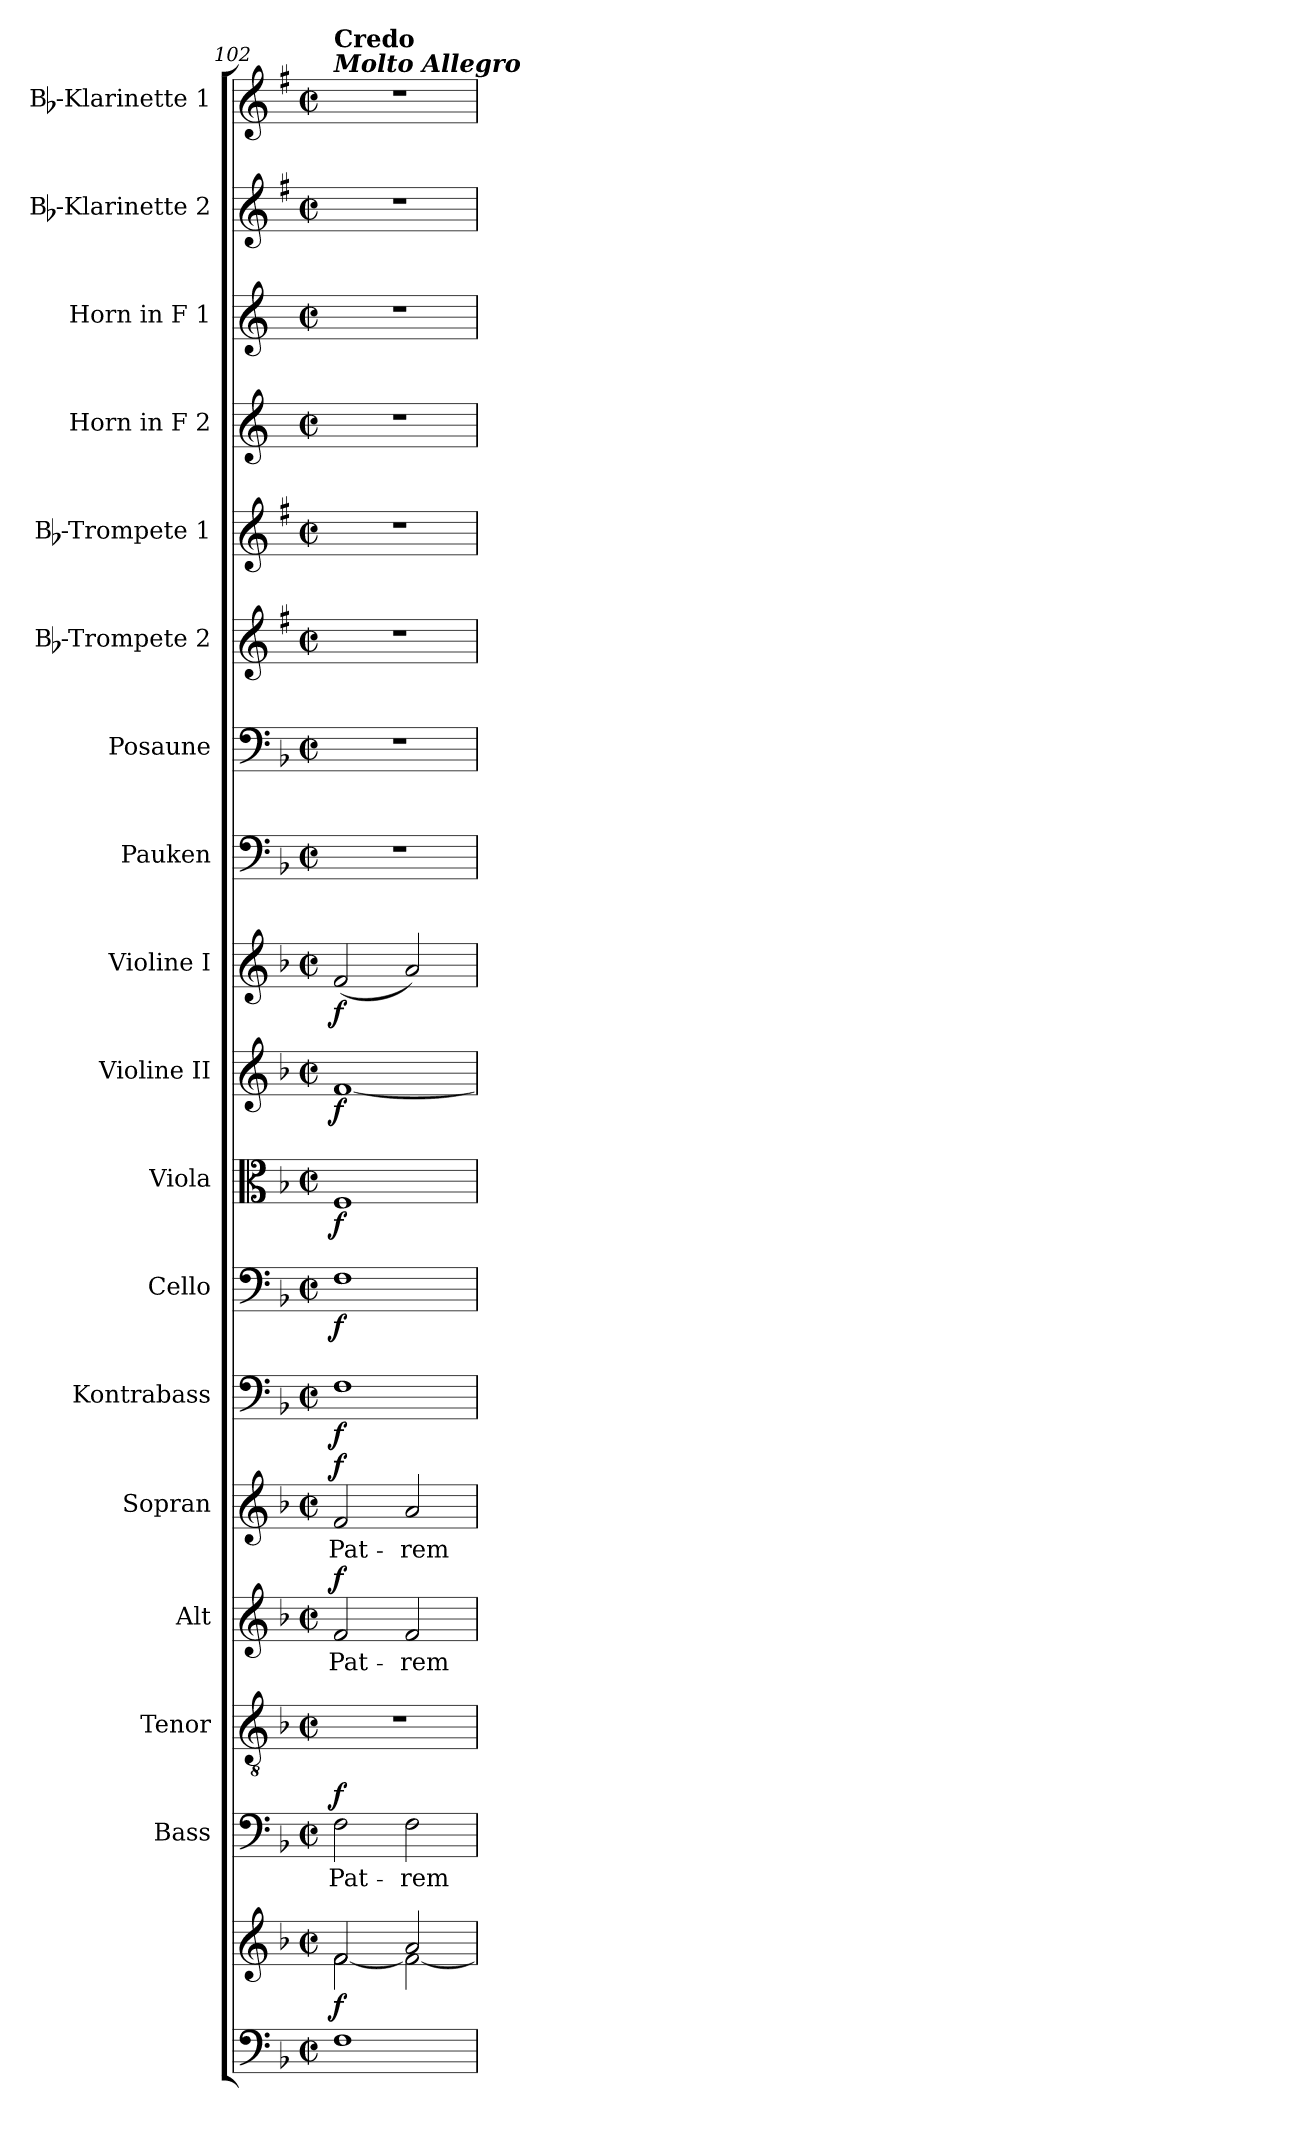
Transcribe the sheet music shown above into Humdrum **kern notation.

**kern	**kern	**dynam	**kern	**text	**dynam	**kern	**kern	**text	**dynam	**kern	**text	**dynam	**kern	**dynam	**kern	**dynam	**kern	**dynam	**kern	**dynam	**kern	**dynam	**kern	**kern	**kern	**kern	**kern	**kern	**kern	**kern
*part18	*part18	*part18	*part17	*part17	*part17	*part16	*part15	*part15	*part15	*part14	*part14	*part14	*part13	*part13	*part12	*part12	*part11	*part11	*part10	*part10	*part9	*part9	*part8	*part7	*part6	*part5	*part4	*part3	*part2	*part1
*staff19	*staff18	*staff18/19	*staff17	*staff17	*staff17	*staff16	*staff15	*staff15	*staff15	*staff14	*staff14	*staff14	*staff13	*staff13	*staff12	*staff12	*staff11	*staff11	*staff10	*staff10	*staff9	*staff9	*staff8	*staff7	*staff6	*staff5	*staff4	*staff3	*staff2	*staff1
*	*	*	*I"Bass	*	*	*I"Tenor	*I"Alt	*	*	*I"Sopran	*	*	*I"Kontrabass	*	*I"Cello	*	*I"Viola	*	*I"Violine II	*	*I"Violine I	*	*I"Pauken	*I"Posaune	*I"Bb-Trompete 2	*I"Bb-Trompete 1	*I"Horn in F 2	*I"Horn in F 1	*I"Bb-Klarinette 2	*I"Bb-Klarinette 1
*	*	*	*I'B.	*	*	*I'T.	*I'A.	*	*	*I'S.	*	*	*I'Kb.	*	*	*	*I'Vla.	*	*I'Vl. II	*	*I'Vl. I	*	*I'Pk.	*I'Pos.	*I'Bb Trp. 2	*I'Bb Trp. 1	*	*	*I'Bb Kl. 2	*I'Bb Kl. 1
!!LO:PB:g=z
*clefF4	*clefG2	*	*clefF4	*	*	*clefGv2	*clefG2	*	*	*clefG2	*	*	*clefF4	*	*clefF4	*	*clefC3	*	*clefG2	*	*clefG2	*	*clefF4	*clefF4	*clefG2	*clefG2	*clefG2	*clefG2	*clefG2	*clefG2
*	*	*	*	*	*	*	*	*	*	*	*	*	*ITrd7c12	*	*	*	*	*	*	*	*	*	*	*	*ITrd1c2	*ITrd1c2	*ITrd4c7	*ITrd4c7	*ITrd1c2	*ITrd1c2
*k[b-]	*k[b-]	*	*k[b-]	*	*	*k[b-]	*k[b-]	*	*	*k[b-]	*	*	*k[b-]	*	*k[b-]	*	*k[b-]	*	*k[b-]	*	*k[b-]	*	*k[b-]	*k[b-]	*k[b-]	*k[b-]	*k[b-]	*k[b-]	*k[b-]	*k[b-]
*F:	*F:	*	*F:	*	*	*F:	*F:	*	*	*F:	*	*	*F:	*	*F:	*	*F:	*	*F:	*	*F:	*	*F:	*F:	*F:	*F:	*F:	*F:	*F:	*F:
*M2/2	*M2/2	*	*M2/2	*	*	*M2/2	*M2/2	*	*	*M2/2	*	*	*M2/2	*	*M2/2	*	*M2/2	*	*M2/2	*	*M2/2	*	*M2/2	*M2/2	*M2/2	*M2/2	*M2/2	*M2/2	*M2/2	*M2/2
*met(c|)	*met(c|)	*	*met(c|)	*	*	*met(c|)	*met(c|)	*	*	*met(c|)	*	*	*met(c|)	*	*met(c|)	*	*met(c|)	*	*met(c|)	*	*met(c|)	*	*met(c|)	*met(c|)	*met(c|)	*met(c|)	*met(c|)	*met(c|)	*met(c|)	*met(c|)
=102	=102	=102	=102	=102	=102	=102	=102	=102	=102	=102	=102	=102	=102	=102	=102	=102	=102	=102	=102	=102	=102	=102	=102	=102	=102	=102	=102	=102	=102	=102
*	*^	*	*	*	*	*	*	*	*	*	*	*	*	*	*	*	*	*	*	*	*	*	*	*	*	*	*	*	*	*
!	!	!	!	!	!	!	!	!	!	!	!	!	!	!	!	!	!	!	!	!	!	!	!	!	!	!	!	!	!	!	!LO:TX:a:Bi:t=Molto Allegro
!	!	!	!	!	!	!	!	!	!	!	!	!	!	!	!	!	!	!	!	!	!	!	!	!	!	!	!	!	!	!	!LO:TX:a:B:t=Credo
!	!	!	!LO:DY:b	!	!LO:LY:b	!LO:DY:a	!	!	!LO:LY:b	!LO:DY:a	!	!LO:LY:b	!LO:DY:a	!	!LO:DY:b	!	!LO:DY:b	!	!LO:DY:b	!	!LO:DY:b	!	!LO:DY:b	!	!	!	!	!	!	!	!
1F	2f/	[<2f\	f	2F\	Pat-	f	1r	2f/	Pat-	f	2f/	Pat-	f	1FF	f	1F	f	1F	f	[1f	f	(<2f/	f	1r	1r	1r	1r	1r	1r	1r	1r
!	!	!	!	!	!LO:LY:b	!	!	!	!LO:LY:b	!	!	!LO:LY:b	!	!	!	!	!	!	!	!	!	!	!	!	!	!	!	!	!	!	!
.	2a/	2f\_	.	2F\	-rem	.	.	2f/	-rem	.	2a/	-rem	.	.	.	.	.	.	.	.	.	2a/)	.	.	.	.	.	.	.	.	.
*	*v	*v	*	*	*	*	*	*	*	*	*	*	*	*	*	*	*	*	*	*	*	*	*	*	*	*	*	*	*	*	*
=	=	=	=	=	=	=	=	=	=	=	=	=	=	=	=	=	=	=	=	=	=	=	=	=	=	=	=	=	=	=
*-	*-	*-	*-	*-	*-	*-	*-	*-	*-	*-	*-	*-	*-	*-	*-	*-	*-	*-	*-	*-	*-	*-	*-	*-	*-	*-	*-	*-	*-	*-
